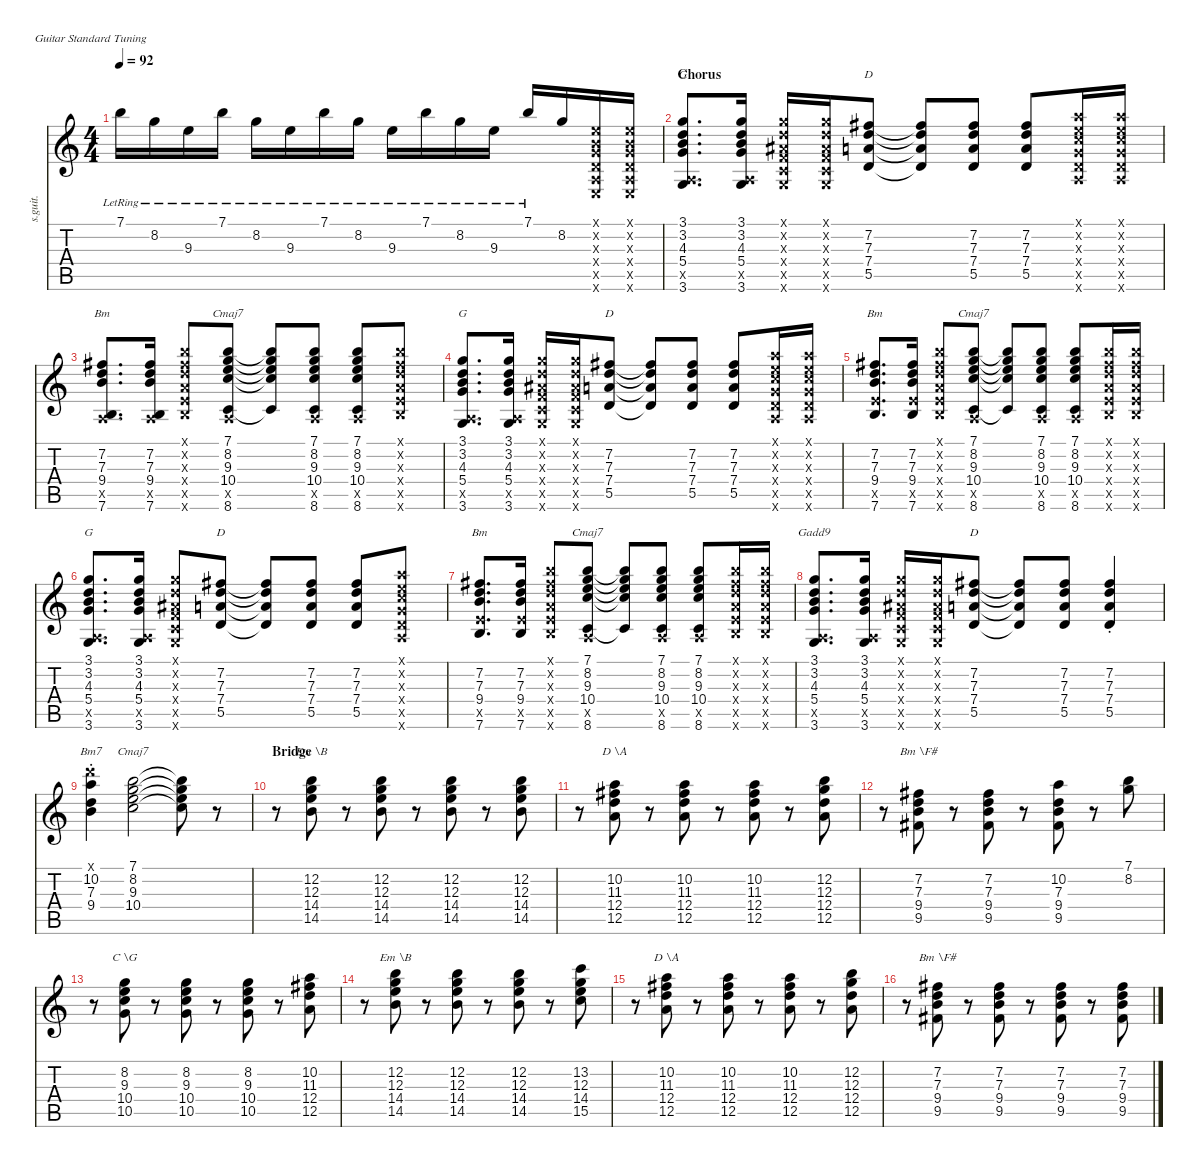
\defaultSystemsLayout 4
\hideDynamics
\bracketExtendMode nobrackets
\track ("John Frusciante | 1962 Fender Stratocaster | Rhythm Guitar" "s.guit.") {instrument overdrivenguitar}
\staff {score tabs}
\tuning (E4 B3 G3 D3 A2 E2)
\chord ("G" 3 1 2 2 0 x) {showdiagram false}
\chord ("D" 3 1 2 2 0 x) {showdiagram false}
\chord ("Bm" 3 1 2 2 0 x) {showdiagram false}
\chord ("Cmaj7" 3 1 2 2 0 x) {showdiagram false}
\chord ("Gadd9" 3 1 2 2 0 x) {showdiagram false}
\chord ("Bm7" 3 1 2 2 0 x) {showdiagram false}
\chord ("Em \\B" 3 1 2 2 0 x) {showdiagram false}
\chord ("D \\A" 3 1 2 2 0 x) {showdiagram false}
\chord ("Bm \\F#" 3 1 2 2 0 x) {showdiagram false}
\chord ("C \\G" 3 1 2 2 0 x) {showdiagram false}
\ts (4 4)
\tempo 92
\clef g2
\ks c
7.1{lr}.16{dy f} 8.2{lr}.16 9.3{lr}.16 7.1{lr}.16 8.2{lr}.16 9.3{lr}.16 7.1{lr}.16 8.2{lr}.16 9.3{lr}.16 7.1{lr}.16 8.2{lr}.16 9.3{lr}.16 7.1{lr}.16 8.2.16 (0.1{x} 0.2{x} 0.3{x} 0.4{x} 0.5{x} 0.6{x}).16 (0.1{x} 0.2{x} 0.3{x} 0.4{x} 0.5{x} 0.6{x}).16 |
\section ("" "Chorus")
(3.1 3.2 4.3 5.4 0.5{x} 3.6).8{d ch "G"} (3.1 3.2 4.3 5.4 0.5{x} 3.6).16 (3.1{x} 3.2{x} 3.3{x acc #} 3.4{x} 3.5{x} 3.6{x}).16 (3.1{x} 3.2{x} 3.3{x acc #} 3.4{x} 3.5{x} 3.6{x}).16 (7.2{acc #} 7.3 7.4 5.5).8{ch "D"} (7.2{t acc #} 7.3{t} 7.4{t} 5.5{t}).8 (7.2{acc #} 7.3 7.4 5.5).8 (7.2{acc #} 7.3 7.4 5.5).8 (5.1{x} 5.2{x} 5.3{x} 5.4{x} 5.5{x} 5.6{x}).16 (5.1{x} 5.2{x} 5.3{x} 5.4{x} 5.5{x} 5.6{x}).16 |
(7.2{acc #} 7.3 9.4 0.5{x} 7.6).8{d ch "Bm"} (7.2{acc #} 7.3 9.4 0.5{x} 7.6).16 (7.1{x} 7.2{x acc #} 7.3{x} 7.4{x} 7.5{x} 7.6{x}).8 (7.1 8.2 9.3 10.4 0.5{x} 8.6).8{ch "Cmaj7"} (7.1{t} 8.2{t} 9.3{t} 10.4{t} 8.6{t}).8 (7.1 8.2 9.3 10.4 0.5{x} 8.6).8 (7.1 8.2 9.3 10.4 0.5{x} 8.6).8 (7.1{x} 7.2{x acc #} 7.3{x} 7.4{x} 7.5{x} 7.6{x}).8 |
(3.1 3.2 4.3 5.4 0.5{x} 3.6).8{d ch "G"} (3.1 3.2 4.3 5.4 0.5{x} 3.6).16 (3.1{x} 3.2{x} 3.3{x acc #} 3.4{x} 3.5{x} 3.6{x}).16 (3.1{x} 3.2{x} 3.3{x acc #} 3.4{x} 3.5{x} 3.6{x}).16 (7.2{acc #} 7.3 7.4 5.5).8{ch "D"} (7.2{t acc #} 7.3{t} 7.4{t} 5.5{t}).8 (7.2{acc #} 7.3 7.4 5.5).8 (7.2{acc #} 7.3 7.4 5.5).8 (5.1{x} 5.2{x} 5.3{x} 5.4{x} 5.5{x} 5.6{x}).16 (5.1{x} 5.2{x} 5.3{x} 5.4{x} 5.5{x} 5.6{x}).16 |
(7.2{acc #} 7.3 9.4 7.5{x} 7.6).8{d ch "Bm"} (7.2{acc #} 7.3 9.4 7.5{x} 7.6).16 (7.1{x} 7.2{x acc #} 7.3{x} 7.4{x} 7.5{x} 7.6{x}).8 (7.1 8.2 9.3 10.4 0.5{x} 8.6).8{ch "Cmaj7"} (7.1{t} 8.2{t} 9.3{t} 10.4{t} 8.6{t}).8 (7.1 8.2 9.3 10.4 0.5{x} 8.6).8 (7.1 8.2 9.3 10.4 0.5{x} 8.6).8 (7.1{x} 7.2{x acc #} 7.3{x} 7.4{x} 7.5{x} 7.6{x}).16 (7.1{x} 7.2{x acc #} 7.3{x} 7.4{x} 7.5{x} 7.6{x}).16 |
(3.1 3.2 4.3 5.4 0.5{x} 3.6).8{d ch "G"} (3.1 3.2 4.3 5.4 0.5{x} 3.6).16 (3.1{x} 3.2{x} 3.3{x acc #} 3.4{x} 3.5{x} 3.6{x}).8 (7.2{acc #} 7.3 7.4 5.5).8{ch "D"} (7.2{t acc #} 7.3{t} 7.4{t} 5.5{t}).8 (7.2{acc #} 7.3 7.4 5.5).8 (7.2{acc #} 7.3 7.4 5.5).8 (5.1{x} 5.2{x} 5.3{x} 5.4{x} 5.5{x} 5.6{x}).8 |
(7.2{acc #} 7.3 9.4 7.5{x} 7.6).8{d ch "Bm"} (7.2{acc #} 7.3 9.4 7.5{x} 7.6).16 (7.1{x} 7.2{x acc #} 7.3{x} 7.4{x} 7.5{x} 7.6{x}).8 (7.1 8.2 9.3 10.4 0.5{x} 8.6).8{ch "Cmaj7"} (7.1{t} 8.2{t} 9.3{t} 10.4{t} 8.6{t}).8 (7.1 8.2 9.3 10.4 0.5{x} 8.6).8 (7.1 8.2 9.3 10.4 0.5{x} 8.6).8 (7.1{x} 7.2{x acc #} 7.3{x} 7.4{x} 7.5{x} 7.6{x}).16 (7.1{x} 7.2{x acc #} 7.3{x} 7.4{x} 7.5{x} 7.6{x}).16 |
(3.1 3.2 4.3 5.4 0.5{x} 3.6).8{d ch "Gadd9"} (3.1 3.2 4.3 5.4 0.5{x} 3.6).16 (3.1{x} 3.2{x} 3.3{x acc #} 3.4{x} 3.5{x} 3.6{x}).16 (3.1{x} 3.2{x} 3.3{x acc #} 3.4{x} 3.5{x} 3.6{x}).16 (7.2{acc #} 7.3 7.4 5.5).8{ch "D"} (7.2{t acc #} 7.3{t} 7.4{t} 5.5{t}).8 (7.2{acc #} 7.3 7.4 5.5).8 (7.2{st acc #} 7.3{st} 7.4{st} 5.5{st}).4 |
(10.1{x} 10.2{st} 7.3{st} 9.4{st}).4{ch "Bm7"} (7.1 8.2 9.3 10.4).2{ch "Cmaj7"} (7.1{t} 8.2{t} 9.3{t} 10.4{t}).8 r.8 |
\section ("" "Bridge")
r.8 (12.2 12.3 14.4 14.5).8{ch "Em \\B"} r.8 (12.2 12.3 14.4 14.5).8 r.8 (12.2 12.3 14.4 14.5).8 r.8 (12.2 12.3 14.4 14.5).8 |
r.8 (10.2 11.3{acc #} 12.4 12.5).8{ch "D \\A"} r.8 (10.2 11.3{acc #} 12.4 12.5).8 r.8 (10.2 11.3{acc #} 12.4 12.5).8 r.8 (12.2 12.3 12.4 12.5).8 |
r.8 (7.2{acc #} 7.3 9.4 9.5{acc #}).8{ch "Bm \\F#"} r.8 (7.2{acc #} 7.3 9.4 9.5{acc #}).8 r.8 (10.2 7.3 9.4 9.5{acc #}).8 r.8 (7.1 8.2).8 |
r.8 (8.2 9.3 10.4 10.5).8{ch "C \\G"} r.8 (8.2 9.3 10.4 10.5).8 r.8 (8.2 9.3 10.4 10.5).8 r.8 (10.2 11.3{acc #} 12.4 12.5).8 |
r.8 (12.2 12.3 14.4 14.5).8{ch "Em \\B"} r.8 (12.2 12.3 14.4 14.5).8 r.8 (12.2 12.3 14.4 14.5).8 r.8 (13.2 12.3 14.4 15.5).8 |
r.8 (10.2 11.3{acc #} 12.4 12.5).8{ch "D \\A"} r.8 (10.2 11.3{acc #} 12.4 12.5).8 r.8 (10.2 11.3{acc #} 12.4 12.5).8 r.8 (12.2 12.3 12.4 12.5).8 |
r.8 (7.2{acc #} 7.3 9.4 9.5{acc #}).8{ch "Bm \\F#"} r.8 (7.2{acc #} 7.3 9.4 9.5{acc #}).8 r.8 (7.2{acc #} 7.3 9.4 9.5{acc #}).8 r.8 (7.2{acc #} 7.3 9.4 9.5{acc #}).8
